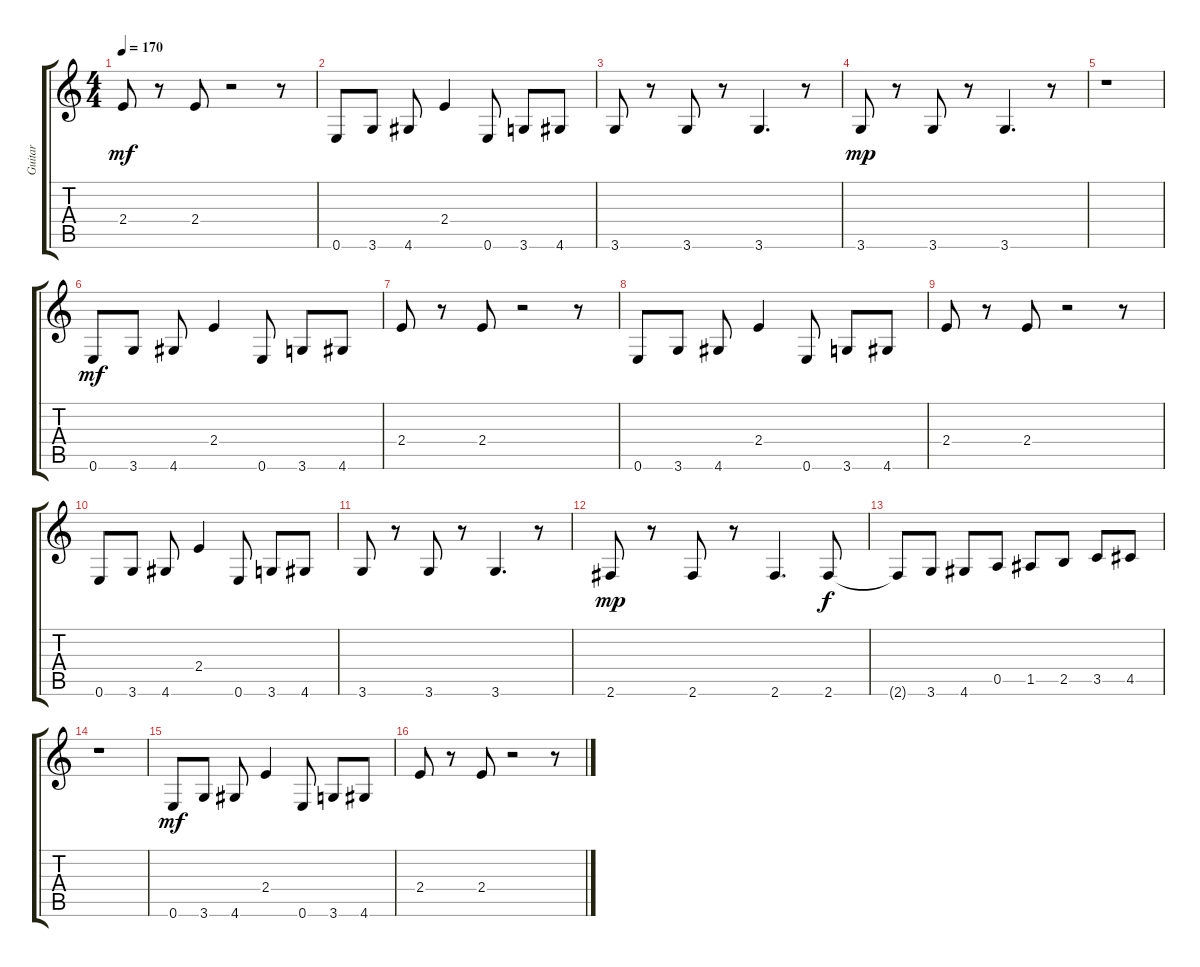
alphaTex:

\track ("Guitar" "Guitar") {instrument acousticguitarsteel}
\staff {score tabs}
\tuning (E4 B3 G3 D3 A2 E2) {hide}
\ts (4 4)
\tempo 170
\clef g2
\ks c
2.4.8{dy mf} r.8 2.4.8 r.2 r.8 |
0.6.8 3.6.8 4.6.8 2.4.4 0.6.8 3.6.8 4.6.8 |
3.6.8 r.8 3.6.8 r.8 3.6.4{d} r.8 |
3.6.8{dy mp} r.8 3.6.8 r.8 3.6.4{d} r.8 |
r.1 |
0.6.8{dy mf} 3.6.8 4.6.8 2.4.4 0.6.8 3.6.8 4.6.8 |
2.4.8 r.8 2.4.8 r.2 r.8 |
0.6.8 3.6.8 4.6.8 2.4.4 0.6.8 3.6.8 4.6.8 |
2.4.8 r.8 2.4.8 r.2 r.8 |
0.6.8 3.6.8 4.6.8 2.4.4 0.6.8 3.6.8 4.6.8 |
3.6.8 r.8 3.6.8 r.8 3.6.4{d} r.8 |
2.6.8{dy mp} r.8 2.6.8 r.8 2.6.4{d} 2.6.8{dy f} |
2.6{t}.8 3.6.8 4.6.8 0.5.8 1.5.8 2.5.8 3.5.8 4.5.8 |
r.1 |
0.6.8{dy mf} 3.6.8 4.6.8 2.4.4 0.6.8 3.6.8 4.6.8 |
2.4.8 r.8 2.4.8 r.2 r.8
